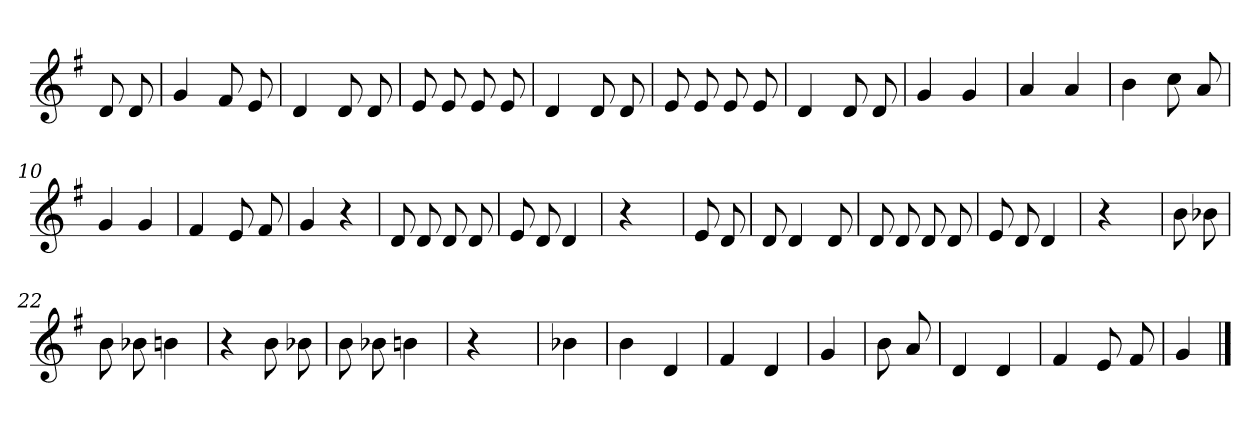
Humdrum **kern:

**kern
*part1
*staff1
*clefG2
*k[f#]
*G:
=
8d
8d
=1
4g
8f#
8e
=2
4d
8d
8d
=3
8e
8e
8e
8e
=4
4d
8d
8d
=5
8e
8e
8e
8e
=6
4d
8d
8d
=7
4g
4g
=8
4a
4a
=9
4b
8cc
8a
=10
4g
4g
=11
4f#
8e
8f#
=12
4g
4r
=13
8d
8d
8d
8d
=14
8e
8d
4d
=15
4r
=16
8e
8d
=17
8d
4d
8d
=18
8d
8d
8d
8d
=19
8e
8d
4d
=20
4r
=21
8b
8b-X
=22
8b
8b-X
4bn
=23
4r
8b
8b-X
=24
8b
8b-X
4bn
=25
4r
=26
4b-X
=27
4b
4d
=28
4f#
4d
=29
4g
=30
8b
8a
=31
4d
4d
=32
4f#
8e
8f#
=33
4g
==
*-
